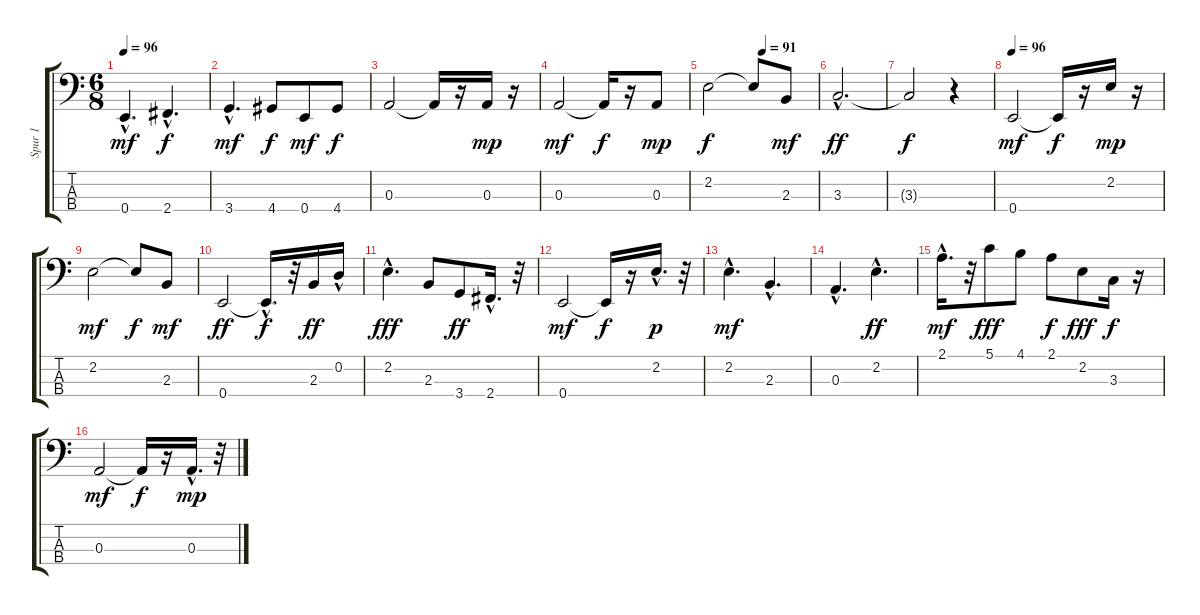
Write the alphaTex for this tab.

\track ("Spur 1" "Spur 1") {instrument acousticbass}
\staff {score tabs}
\tuning (G2 D2 A1 E1) {hide}
\ts (6 8)
\tempo 96
\clef f4
\ks c
0.4{hac}.4{d dy mf} 2.4{hac}.4{d dy f} |
3.4{hac}.4{d dy mf} 4.4.8{dy f} 0.4.8{dy mf} 4.4.8{dy f} |
0.3.2 0.3{t}.16 r.16 0.3.16{dy mp} r.16 |
0.3.2{dy mf} 0.3{t}.16{dy f} r.16 0.3.8{dy mp} |
\tempo (91 0.5)
2.2.2{dy f} 2.2{t}.8 2.3.8{dy mf} |
3.3{hac}.2{d dy ff} |
3.3{t}.2{dy f} r.4 |
\tempo 96
0.4.2{dy mf} 0.4{t}.16{dy f} r.16 2.2.16{dy mp} r.16 |
2.2.2{dy mf} 2.2{t}.8{dy f} 2.3.8{dy mf} |
0.4.2{dy ff} 0.4{hac t}.16{d dy f} r.32 2.3.16{dy ff} 0.2{hac}.16 |
2.2{hac}.4{d dy fff} 2.3.8 3.4.8{dy ff} 2.4{hac}.16{d} r.32 |
0.4.2{dy mf} 0.4{t}.16{dy f} r.16 2.2{hac}.16{d dy p} r.32 |
2.2{hac}.4{d dy mf} 2.3{hac}.4{d} |
0.3{hac}.4{d} 2.2{hac}.4{d dy ff} |
2.1{hac}.16{d dy mf} r.32 5.1.8{dy fff} 4.1.8 2.1.8{dy f} 2.2.8{dy fff} 3.3.16{dy f} r.16 |
0.3.2{dy mf} 0.3{t}.16{dy f} r.16 0.3{hac}.16{d dy mp} r.32
